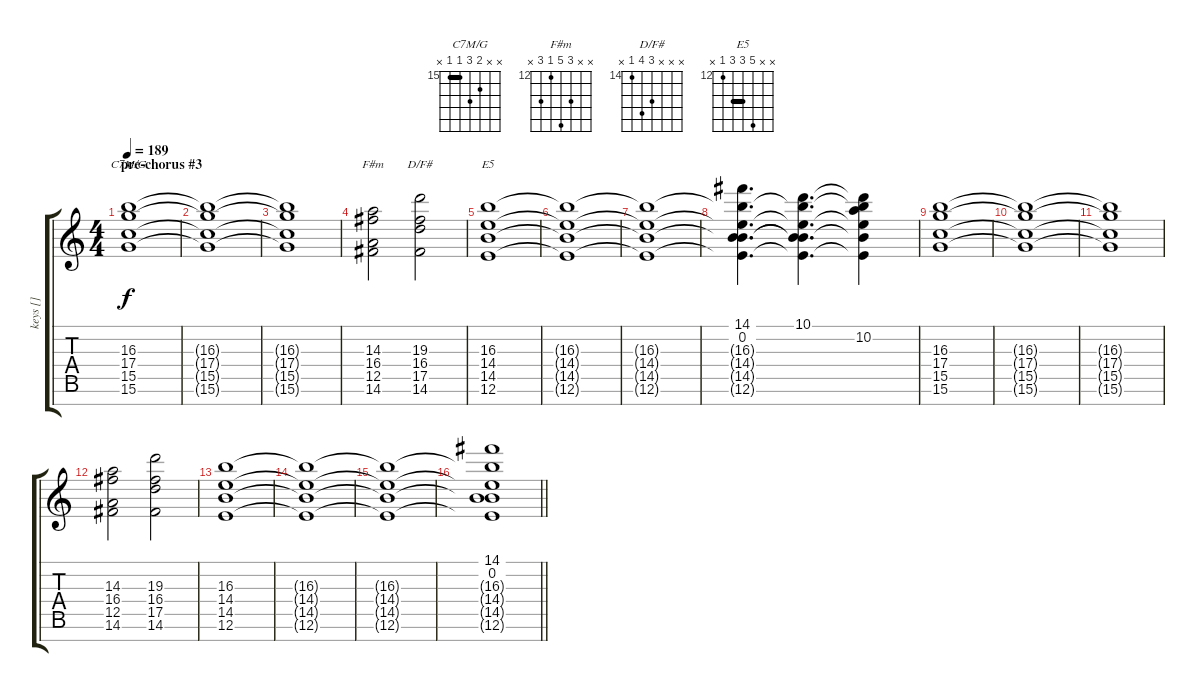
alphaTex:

\track ("keys []" "keys []") {instrument stringensemble1}
\staff {score tabs}
\tuning (E5 B4 G4 D4 A3 E3 B2) {hide}
\chord ("C7M/G" x x 16 17 15 15 x) {firstfret 15 barre 15}
\chord ("F#m" x x 14 16 12 14 x) {firstfret 12}
\chord ("D/F#" x x x 16 17 14 x) {firstfret 14}
\chord ("E5" x x 16 14 14 12 x) {firstfret 12 barre 14}
\ts (4 4)
\section ("" "pre-chorus #3")
\tempo 189
\clef g2
\ks c
(16.3 17.4 15.5 15.6).1{ch "C7M/G" dy f} |
(16.3{t} 17.4{t} 15.5{t} 15.6{t}).1 |
(16.3{t} 17.4{t} 15.5{t} 15.6{t}).1 |
(14.3 16.4 12.5 14.6).2{ch "F#m"} (19.3 16.4 17.5 14.6).2{ch "D/F#"} |
(16.3 14.4 14.5 12.6).1{ch "E5"} |
(16.3{t} 14.4{t} 14.5{t} 12.6{t}).1 |
(16.3{t} 14.4{t} 14.5{t} 12.6{t}).1 |
(14.1 0.2 16.3{t} 14.4{t} 14.5{t} 12.6{t}).4{d} (10.1 0.2{t} 16.3{t} 14.4{t} 14.5{t} 12.6{t}).4{d} (10.1{t} 10.2 16.3{t} 14.4{t} 14.5{t} 12.6{t}).4 |
(16.3 17.4 15.5 15.6).1 |
(16.3{t} 17.4{t} 15.5{t} 15.6{t}).1 |
(16.3{t} 17.4{t} 15.5{t} 15.6{t}).1 |
(14.3 16.4 12.5 14.6).2 (19.3 16.4 17.5 14.6).2 |
(16.3 14.4 14.5 12.6).1 |
(16.3{t} 14.4{t} 14.5{t} 12.6{t}).1 |
(16.3{t} 14.4{t} 14.5{t} 12.6{t}).1 |
\barLineRight lightlight
(14.1 0.2 16.3{t} 14.4{t} 14.5{t} 12.6{t}).1
